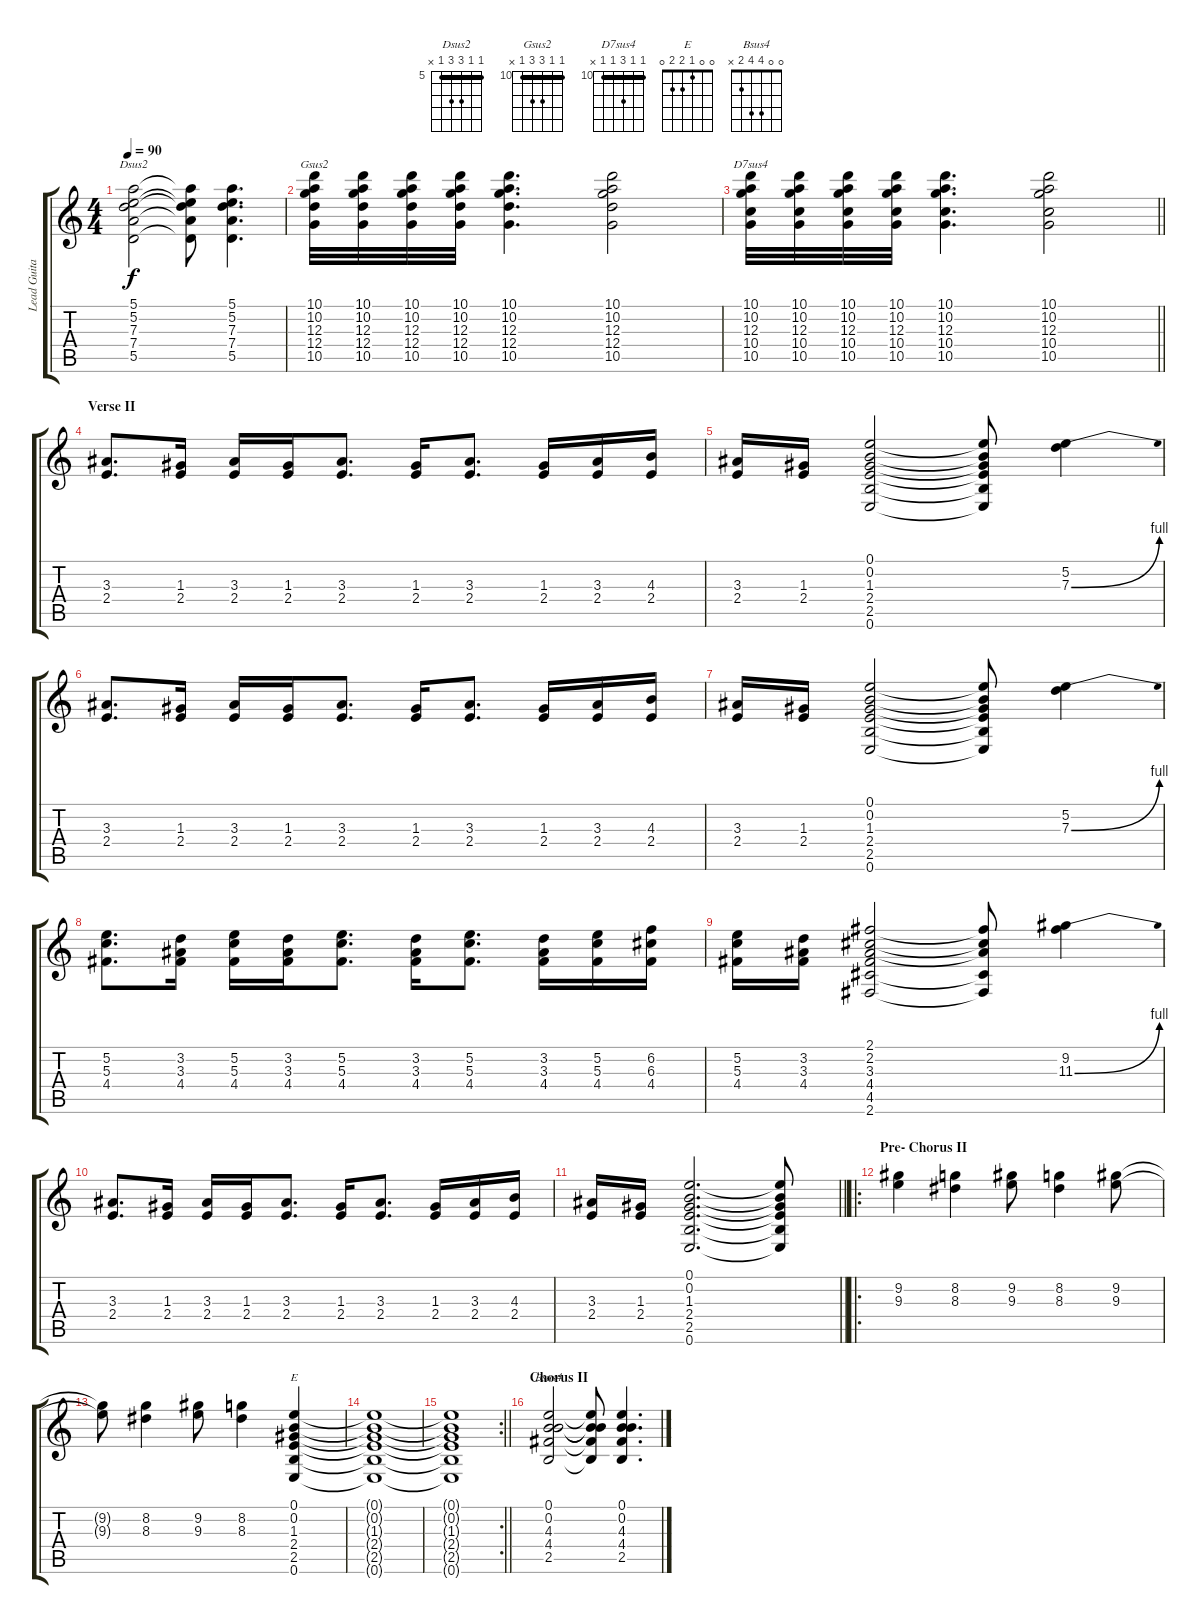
\track ("Lead Guitar" "Lead Guita") {instrument overdrivenguitar}
\staff {score tabs}
\tuning (E4 B3 G3 D3 A2 E2) {hide}
\chord ("Dsus2" 5 5 7 7 5 x) {firstfret 5 barre 5}
\chord ("Gsus2" 10 10 12 12 10 x) {firstfret 10 barre 10}
\chord ("D7sus4" 10 10 12 10 10 x) {firstfret 10 barre 10}
\chord ("E" 0 0 1 2 2 0)
\chord ("Bsus4" 0 0 4 4 2 x)
\ts (4 4)
\tempo 90
\clef g2
\ks c
(5.1 5.2 7.3 7.4 5.5).2{ch "Dsus2" dy f} (5.1{t} 5.2{t} 7.3{t} 7.4{t} 5.5{t}).8 (5.1 5.2 7.3 7.4 5.5).4{d} |
(10.1 10.2 12.3 12.4 10.5).32{ch "Gsus2"} (10.1 10.2 12.3 12.4 10.5).32 (10.1 10.2 12.3 12.4 10.5).32 (10.1 10.2 12.3 12.4 10.5).32 (10.1 10.2 12.3 12.4 10.5).4{d} (10.1 10.2 12.3 12.4 10.5).2 |
\barLineRight lightlight
(10.1 10.2 12.3 10.4 10.5).32{ch "D7sus4"} (10.1 10.2 12.3 10.4 10.5).32 (10.1 10.2 12.3 10.4 10.5).32 (10.1 10.2 12.3 10.4 10.5).32 (10.1 10.2 12.3 10.4 10.5).4{d} (10.1 10.2 12.3 10.4 10.5).2 |
\section ("" "Verse II")
(3.3 2.4).8{d} (1.3 2.4).16 (3.3 2.4).16 (1.3 2.4).16 (3.3 2.4).8{d} (1.3 2.4).16 (3.3 2.4).8{d} (1.3 2.4).16 (3.3 2.4).16 (4.3 2.4).16 |
(3.3 2.4).16 (1.3 2.4).16 (0.1 0.2 1.3 2.4 2.5 0.6).2 (0.1{t} 0.2{t} 1.3{t} 2.4{t} 2.5{t} 0.6{t}).8 (5.2 7.3{be (bend 0 0 60 4)}).4 |
(3.3 2.4).8{d} (1.3 2.4).16 (3.3 2.4).16 (1.3 2.4).16 (3.3 2.4).8{d} (1.3 2.4).16 (3.3 2.4).8{d} (1.3 2.4).16 (3.3 2.4).16 (4.3 2.4).16 |
(3.3 2.4).16 (1.3 2.4).16 (0.1 0.2 1.3 2.4 2.5 0.6).2 (0.1{t} 0.2{t} 1.3{t} 2.4{t} 2.5{t} 0.6{t}).8 (5.2 7.3{be (bend 0 0 60 4)}).4 |
(5.2 5.3 4.4).8{d} (3.2 3.3 4.4).16 (5.2 5.3 4.4).16 (3.2 3.3 4.4).16 (5.2 5.3 4.4).8{d} (3.2 3.3 4.4).16 (5.2 5.3 4.4).8{d} (3.2 3.3 4.4).16 (5.2 5.3 4.4).16 (6.2 6.3 4.4).16 |
(5.2 5.3 4.4).16 (3.2 3.3 4.4).16 (2.1 2.2 3.3 4.4 4.5 2.6).2 (2.1{t} 2.2{t} 3.3{t} 4.5{t} 2.6{t}).8 (9.2 11.3{be (bend 0 0 60 4)}).4 |
(3.3 2.4).8{d} (1.3 2.4).16 (3.3 2.4).16 (1.3 2.4).16 (3.3 2.4).8{d} (1.3 2.4).16 (3.3 2.4).8{d} (1.3 2.4).16 (3.3 2.4).16 (4.3 2.4).16 |
\barLineRight lightlight
(3.3 2.4).16 (1.3 2.4).16 (0.1 0.2 1.3 2.4 2.5 0.6).2{d} (0.1{t} 0.2{t} 1.3{t} 2.4{t} 2.5{t} 0.6{t}).8 |
\ro
\section ("" "Pre- Chorus II")
(9.2 9.3).4 (8.2 8.3).4 (9.2 9.3).8 (8.2 8.3).4 (9.2 9.3).8 |
(9.2{t} 9.3{t}).8 (8.2 8.3).4 (9.2 9.3).8 (8.2 8.3).4 (0.1 0.2 1.3 2.4 2.5 0.6).4{ch "E"} |
(0.1{t} 0.2{t} 1.3{t} 2.4{t} 2.5{t} 0.6{t}).1 |
\rc 2
\barLineRight lightlight
(0.1{t} 0.2{t} 1.3{t} 2.4{t} 2.5{t} 0.6{t}).1 |
\section ("" "Chorus II")
(0.1 0.2 4.3 4.4 2.5).2{ch "Bsus4"} (0.1{t} 0.2{t} 4.3{t} 4.4{t} 2.5{t}).8 (0.1 0.2 4.3 4.4 2.5).4{d}
